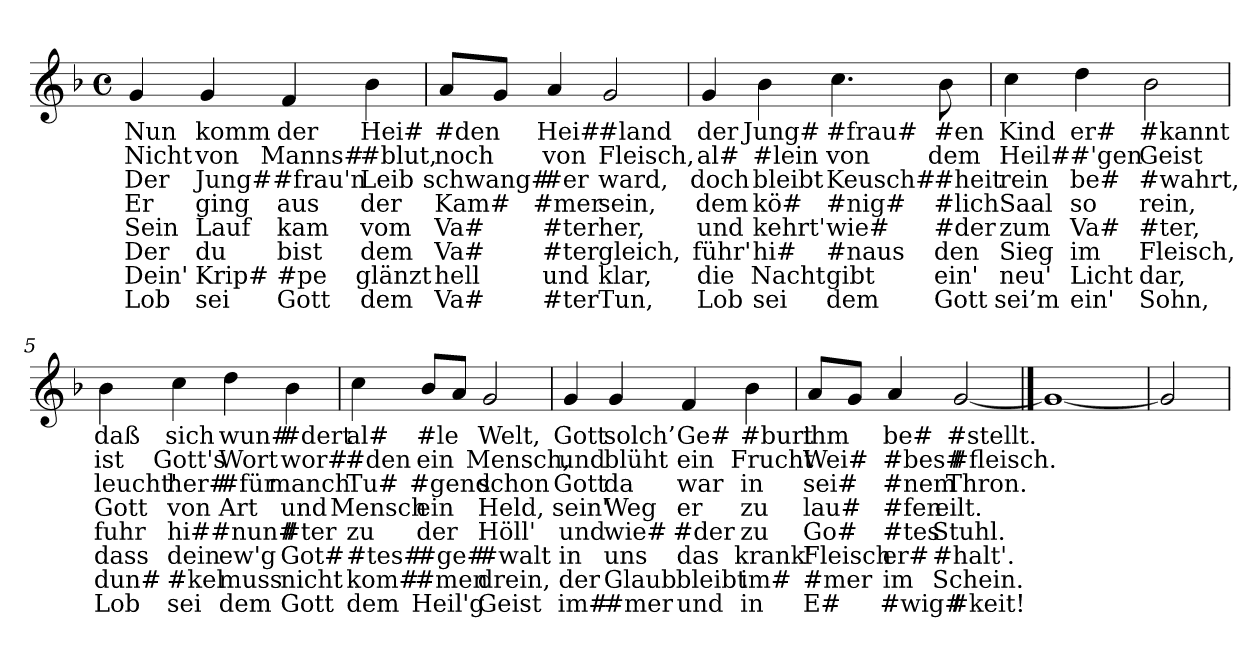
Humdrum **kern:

**kern	**text	**text	**text	**text	**text	**text	**text	**text
*part1	*part1	*part1	*part1	*part1	*part1	*part1	*part1	*part1
*staff1	*staff1	*staff1	*staff1	*staff1	*staff1	*staff1	*staff1	*staff1
*clefG2	*	*	*	*	*	*	*	*
*k[b-]	*	*	*	*	*	*	*	*
*M4/4	*	*	*	*	*	*	*	*
*met(c)	*	*	*	*	*	*	*	*
=	=	=	=	=	=	=	=	=
4g	Nun	Nicht	Der	Er	Sein	Der	Dein'	Lob
4g	komm	von	Jung#	ging	Lauf	du	Krip#	sei
4f	der	Manns#	#frau'n	aus	kam	bist	#pe	Gott
4b-	Hei#	#blut,	Leib	der	vom	dem	glänzt	dem
=2	=2	=2	=2	=2	=2	=2	=2	=2
8aL	#den	noch	schwang#	Kam#	Va#	Va#	hell	Va#
8gJ	.	.	.	.	.	.	.	.
4a	Hei#	von	#er	#mer	#ter	#ter	und	#ter
2g	#land	Fleisch,	ward,	sein,	her,	gleich,	klar,	Tun,
=3	=3	=3	=3	=3	=3	=3	=3	=3
4g	der	al#	doch	dem	und	führ'	die	Lob
4b-	Jung#	#lein	bleibt	kö#	kehrt'	hi#	Nacht	sei
4.cc	#frau#	von	Keusch#	#nig#	wie#	#naus	gibt	dem
8b-	#en	dem	#heit	#lich	#der	den	ein'	Gott
=4	=4	=4	=4	=4	=4	=4	=4	=4
4cc	Kind	Heil#	rein	Saal	zum	Sieg	neu'	sei’m
4dd	er#	#'gen	be#	so	Va#	im	Licht	ein'
2b-	#kannt	Geist	#wahrt,	rein,	#ter,	Fleisch,	dar,	Sohn,
=5	=5	=5	=5	=5	=5	=5	=5	=5
4b-	daß	ist	leucht'	Gott	fuhr	dass	dun#	Lob
4cc	sich	Gott's	her#	von	hi#	dein	#kel	sei
4dd	wun#	Wort	#für	Art	#nun#	ew'g	muss	dem
4b-	#dert	wor#	manch'	und	#ter	Got#	nicht	Gott
=6	=6	=6	=6	=6	=6	=6	=6	=6
4cc	al#	#den	Tu#	Mensch	zu	#tes#	kom#	dem
8b-L	#le	ein	#gend	ein	der	#ge#	#men	Heil'g
8aJ	.	.	.	.	.	.	.	.
2g	Welt,	Mensch,	schon	Held,	Höll'	#walt	drein,	Geist
=7	=7	=7	=7	=7	=7	=7	=7	=7
4g	Gott	und	Gott	sein'	und	in	der	im#
4g	solch’	blüht	da	Weg	wie#	uns	Glaub'	#mer
4f	Ge#	ein	war	er	#der	das	bleibt	und
4b-	#burt	Frucht	in	zu	zu	krank'	im#	in
=8	=8	=8	=8	=8	=8	=8	=8	=8
8aL	ihm	Wei#	sei#	lau#	Go#	Fleisch	#mer	E#
8gJ	.	.	.	.	.	.	.	.
4a	be#	#bes#	#nem	#fen	#tes	er#	im	#wig#
[2g	#stellt.	#fleisch.	Thron.	eilt.	Stuhl.	#halt'.	Schein.	#keit!
==9	==9	==9	==9	==9	==9	==9	==9	==9
1g_	.	.	.	.	.	.	.	.
=10	=10	=10	=10	=10	=10	=10	=10	=10
2g]	.	.	.	.	.	.	.	.
=	=	=	=	=	=	=	=	=
*-	*-	*-	*-	*-	*-	*-	*-	*-
